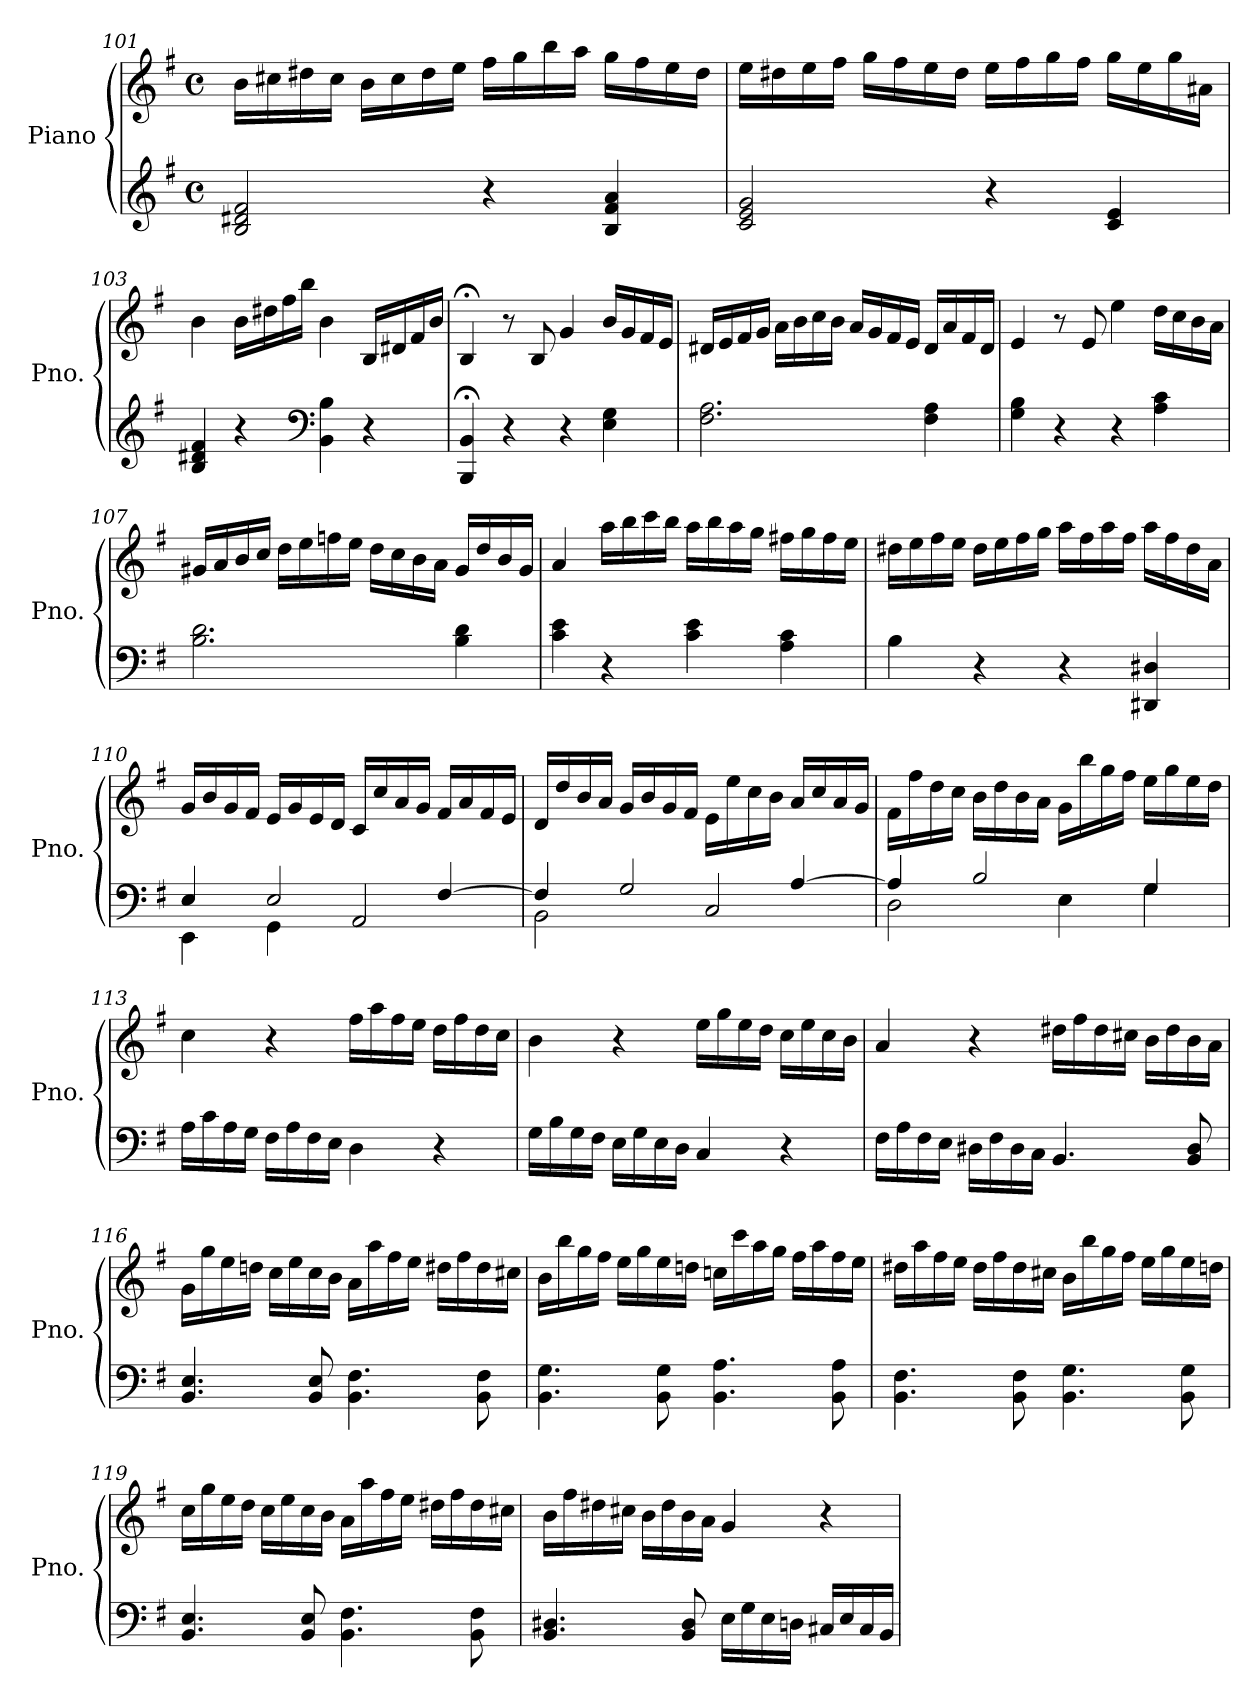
**kern	**kern
*part1	*part1
*staff2	*staff1
*I"Piano	*
*I'Pno.	*
!!LO:LB:g=z
*clefG2	*clefG2
*k[f#]	*k[f#]
*G:	*G:
*M4/4	*M4/4
*met(c)	*met(c)
=101	=101
2B/ 2d#X/ 2f#/	16b\LL
.	16cc#X\
.	16dd#X\
.	16cc#\JJ
.	16b\LL
.	16cc#\
.	16dd#\
.	16ee\JJ
4r	16ff#\LL
.	16gg\
.	16bb\
.	16aa\JJ
4B/ 4f#/ 4a/	16gg\LL
.	16ff#\
.	16ee\
.	16dd#\JJ
=102	=102
2c/ 2e/ 2g/	16ee\LL
.	16dd#X\
.	16ee\
.	16ff#\JJ
.	16gg\LL
.	16ff#\
.	16ee\
.	16dd#\JJ
4r	16ee\LL
.	16ff#\
.	16gg\
.	16ff#\JJ
4c/ 4e/	16gg\LL
.	16ee\
.	16gg\
.	16a#X\JJ
=103	=103
4B/ 4d#X/ 4f#/	4b\
4r	16b\LL
.	16dd#X\
.	16ff#\
.	16bb\JJ
*clefF4	*
4BB\ 4B\	4b\
4r	16B/LL
.	16d#X/
.	16f#/
.	16b/JJ
!!LO:PB:g=z
=104	=104
4BBB/;< 4BB/;<	4B;</
4r	8r
.	8B/
4r	4g/
4E\ 4G\	16b/LL
.	16g/
.	16f#/
.	16e/JJ
=105	=105
2.F#\ 2.A\	16d#X/LL
.	16e/
.	16f#/
.	16g/JJ
.	16a\LL
.	16b\
.	16cc\
.	16b\JJ
.	16a/LL
.	16g/
.	16f#/
.	16e/JJ
4F#\ 4A\	16d#/LL
.	16a/
.	16f#/
.	16d#/JJ
=106	=106
4G\ 4B\	4e/
4r	8r
.	8e/
4r	4ee\
4A\ 4c\	16dd\LL
.	16cc\
.	16b\
.	16a\JJ
!!LO:LB:g=z
=107	=107
2.B\ 2.d\	16g#X/LL
.	16a/
.	16b/
.	16cc/JJ
.	16dd\LL
.	16ee\
.	16ffn\
.	16ee\JJ
.	16dd\LL
.	16cc\
.	16b\
.	16a\JJ
4B\ 4d\	16g#/LL
.	16dd/
.	16b/
.	16g#/JJ
=108	=108
4c\ 4e\	4a/
4r	16aa\LL
.	16bb\
.	16ccc\
.	16bb\JJ
4c\ 4e\	16aa\LL
.	16bb\
.	16aa\
.	16gg\JJ
4A\ 4c\	16ff#X\LL
.	16gg\
.	16ff#\
.	16ee\JJ
=109	=109
4B\	16dd#X\LL
.	16ee\
.	16ff#\
.	16ee\JJ
4r	16dd#\LL
.	16ee\
.	16ff#\
.	16gg\JJ
4r	16aa\LL
.	16ff#\
.	16aa\
.	16ff#\JJ
4DD#X/ 4D#X/	16aa\LL
.	16ff#\
.	16dd#\
.	16a\JJ
!!LO:LB:g=z
=110	=110
*^	*
4E/	4EE\	16g/LL
.	.	16b/
.	.	16g/
.	.	16f#/JJ
2E/	4GG\	16e/LL
.	.	16g/
.	.	16e/
.	.	16d/JJ
.	2AA/	16c/LL
.	.	16cc/
.	.	16a/
.	.	16g/JJ
[4F#/	.	16f#/LL
.	.	16a/
.	.	16f#/
.	.	16e/JJ
=111	=111	=111
4F#/]	2BB\	16d/LL
.	.	16dd/
.	.	16b/
.	.	16a/JJ
2G/	.	16g/LL
.	.	16b/
.	.	16g/
.	.	16f#/JJ
.	2C/	16e\LL
.	.	16ee\
.	.	16cc\
.	.	16b\JJ
[4A/	.	16a/LL
.	.	16cc/
.	.	16a/
.	.	16g/JJ
=112	=112	=112
4A/]	2D\	16f#\LL
.	.	16ff#\
.	.	16dd\
.	.	16cc\JJ
2B/	.	16b\LL
.	.	16dd\
.	.	16b\
.	.	16a\JJ
.	4E\	16g\LL
.	.	16bb\
.	.	16gg\
.	.	16ff#\JJ
4G/	4G\	16ee\LL
.	.	16gg\
.	.	16ee\
.	.	16dd\JJ
*v	*v	*
!!LO:PB:g=z
=113	=113
16A\LL	4cc\
16c\	.
16A\	.
16G\JJ	.
16F#\LL	4r
16A\	.
16F#\	.
16E\JJ	.
4D\	16ff#\LL
.	16aa\
.	16ff#\
.	16ee\JJ
4r	16dd\LL
.	16ff#\
.	16dd\
.	16cc\JJ
=114	=114
16G\LL	4b\
16B\	.
16G\	.
16F#\JJ	.
16E\LL	4r
16G\	.
16E\	.
16D\JJ	.
4C/	16ee\LL
.	16gg\
.	16ee\
.	16dd\JJ
4r	16cc\LL
.	16ee\
.	16cc\
.	16b\JJ
=115	=115
16F#\LL	4a/
16A\	.
16F#\	.
16E\JJ	.
16D#X\LL	4r
16F#\	.
16D#\	.
16C\JJ	.
4.BB/	16dd#X\LL
.	16ff#\
.	16dd#\
.	16cc#X\JJ
.	16b\LL
.	16dd#\
8BB/ 8D#/	16b\
.	16a\JJ
!!LO:LB:g=z
=116	=116
4.BB/ 4.E/	16g\LL
.	16gg\
.	16ee\
.	16ddn\JJ
.	16cc\LL
.	16ee\
8BB/ 8E/	16cc\
.	16b\JJ
4.BB\ 4.F#\	16a\LL
.	16aa\
.	16ff#\
.	16ee\JJ
.	16dd#X\LL
.	16ff#\
8BB\ 8F#\	16dd#\
.	16cc#X\JJ
=117	=117
4.BB\ 4.G\	16b\LL
.	16bb\
.	16gg\
.	16ff#\JJ
.	16ee\LL
.	16gg\
8BB\ 8G\	16ee\
.	16ddn\JJ
4.BB\ 4.A\	16ccn\LL
.	16ccc\
.	16aa\
.	16gg\JJ
.	16ff#\LL
.	16aa\
8BB\ 8A\	16ff#\
.	16ee\JJ
!!LO:LB:g=z
=118	=118
4.BB\ 4.F#\	16dd#X\LL
.	16aa\
.	16ff#\
.	16ee\JJ
.	16dd#\LL
.	16ff#\
8BB\ 8F#\	16dd#\
.	16cc#X\JJ
4.BB\ 4.G\	16b\LL
.	16bb\
.	16gg\
.	16ff#\JJ
.	16ee\LL
.	16gg\
8BB\ 8G\	16ee\
.	16ddn\JJ
!!LO:LB:g=z
=119	=119
4.BB/ 4.E/	16cc\LL
.	16gg\
.	16ee\
.	16dd\JJ
.	16cc\LL
.	16ee\
8BB/ 8E/	16cc\
.	16b\JJ
4.BB\ 4.F#\	16a\LL
.	16aa\
.	16ff#\
.	16ee\JJ
.	16dd#X\LL
.	16ff#\
8BB\ 8F#\	16dd#\
.	16cc#X\JJ
=120	=120
4.BB/ 4.D#X/	16b\LL
.	16ff#\
.	16dd#X\
.	16cc#X\JJ
.	16b\LL
.	16dd#\
8BB/ 8D#/	16b\
.	16a\JJ
16E\LL	4g/
16G\	.
16E\	.
16Dn\JJ	.
16C#X/LL	4r
16E/	.
16C#/	.
16BB/JJ	.
=	=
*-	*-
